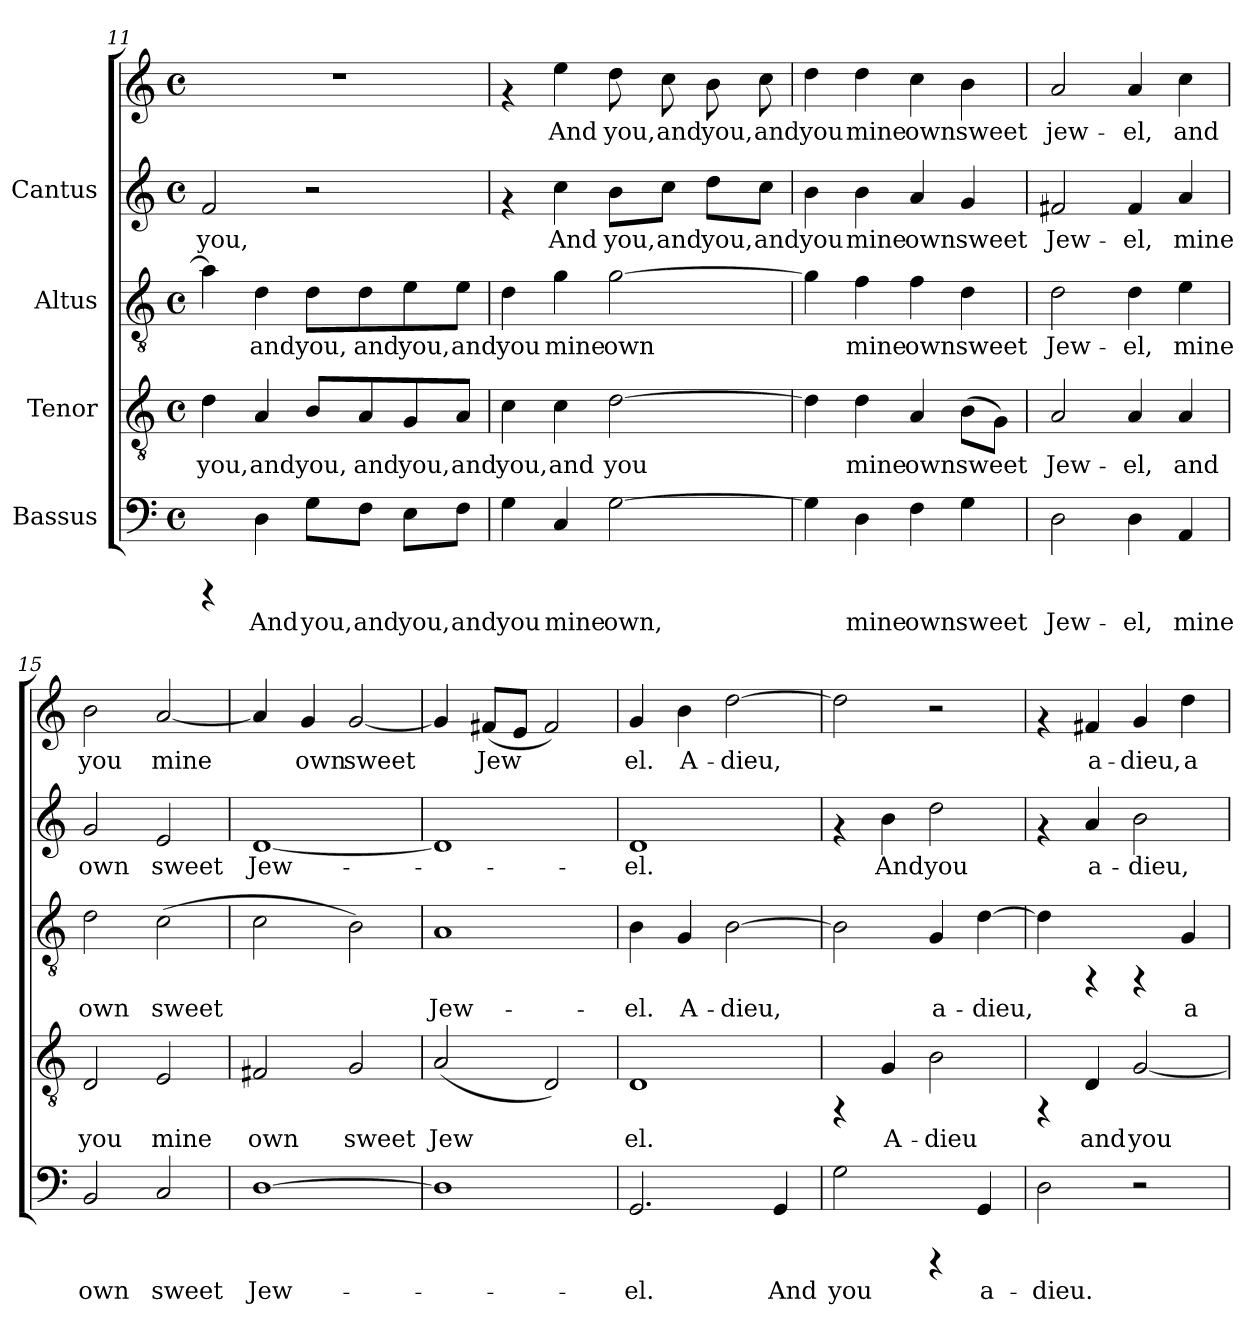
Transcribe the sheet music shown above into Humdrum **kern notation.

**kern	**text	**kern	**text	**kern	**text	**kern	**text	**kern	**text
*part4	*part4	*part3	*part3	*part2	*part2	*part1	*part1	*part1	*part1
*staff5	*staff5	*staff4	*staff4	*staff3	*staff3	*staff2	*staff2	*staff1	*staff1
*I"Bassus	*	*I"Tenor	*	*I"Altus	*	*I"Cantus	*	*	*
*clefF4	*	*clefGv2	*	*clefGv2	*	*clefG2	*	*clefG2	*
*M4/4	*	*M4/4	*	*M4/4	*	*M4/4	*	*M4/4	*
*met(c)	*	*met(c)	*	*met(c)	*	*met(c)	*	*met(c)	*
=11	=11	=11	=11	=11	=11	=11	=11	=11	=11
!	!	!	!LO:LY:b:cj	!	!LO:LY:b:cj	!	!LO:LY:b:cj	!	!
4rCCC	.	4d\	you,	4a\]	.	2f/	you,	1r	.
!	!LO:LY:b:cj	!	!LO:LY:b:cj	!	!LO:LY:b:cj	!	!	!	!
4D\	And	4A/	and	4d\	and	.	.	.	.
!	!LO:LY:b:cj	!	!LO:LY:b:cj	!	!LO:LY:b:cj	!	!	!	!
8G\L	you,	8B/L	you,	8d\L	you,	2r	.	.	.
!	!LO:LY:b:cj	!	!LO:LY:b:cj	!	!LO:LY:b:cj	!	!	!	!
8F\J	and	8A/	and	8d\	and	.	.	.	.
!	!LO:LY:b:cj	!	!LO:LY:b:cj	!	!LO:LY:b:cj	!	!	!	!
8E\L	you,	8G/	you,	8e\	you,	.	.	.	.
!	!LO:LY:b:cj	!	!LO:LY:b:cj	!	!LO:LY:b:cj	!	!	!	!
8F\J	and	8A/J	and	8e\J	and	.	.	.	.
=12	=12	=12	=12	=12	=12	=12	=12	=12	=12
!	!LO:LY:b:cj	!	!LO:LY:b:cj	!	!LO:LY:b:cj	!	!	!	!
4G\	you	4c\	you,	4d\	you	4rf	.	4rf	.
!	!LO:LY:b:cj	!	!LO:LY:b:cj	!	!LO:LY:b:cj	!	!LO:LY:b:cj	!	!LO:LY:b:cj
4C/	mine	4c\	and	4g\	mine	4cc\	And	4ee\	And
!	!LO:LY:b:cj	!	!LO:LY:b:cj	!	!LO:LY:b:cj	!	!LO:LY:b:cj	!	!LO:LY:b:cj
[>2G\	own,	[>2d\	you	[>2g\	own	8b\L	you,	8dd\	you,
!	!	!	!	!	!	!	!LO:LY:b:cj	!	!LO:LY:b:cj
.	.	.	.	.	.	8cc\J	and	8cc\	and
!	!	!	!	!	!	!	!LO:LY:b:cj	!	!LO:LY:b:cj
.	.	.	.	.	.	8dd\L	you,	8b\	you,
!	!	!	!	!	!	!	!LO:LY:b:cj	!	!LO:LY:b:cj
.	.	.	.	.	.	8cc\J	and	8cc\	and
!!LO:PB:g=z
=13	=13	=13	=13	=13	=13	=13	=13	=13	=13
!	!LO:LY:b:cj	!	!LO:LY:b:cj	!	!LO:LY:b:cj	!	!LO:LY:b:cj	!	!LO:LY:b:cj
4G\]	.	4d\]	.	4g\]	.	4b\	you	4dd\	you
!	!LO:LY:b:cj	!	!LO:LY:b:cj	!	!LO:LY:b:cj	!	!LO:LY:b:cj	!	!LO:LY:b:cj
4D\	mine	4d\	mine	4f\	mine	4b\	mine	4dd\	mine
!	!LO:LY:b:cj	!	!LO:LY:b:cj	!	!LO:LY:b:cj	!	!LO:LY:b:cj	!	!LO:LY:b:cj
4F\	own	4A/	own	4f\	own	4a/	own	4cc\	own
!	!LO:LY:b:cj	!	!LO:LY:b:cj	!	!LO:LY:b:cj	!	!LO:LY:b:cj	!	!LO:LY:b:cj
4G\	sweet	(>8B\L	sweet	4d\	sweet	4g/	sweet	4b\	sweet
!	!	!	!LO:LY:b:cj	!	!	!	!	!	!
.	.	8G\J)	.	.	.	.	.	.	.
=14	=14	=14	=14	=14	=14	=14	=14	=14	=14
!	!LO:LY:b:cj	!	!LO:LY:b:cj	!	!LO:LY:b:cj	!	!LO:LY:b:cj	!	!LO:LY:b:cj
2D\	Jew-	2A/	Jew-	2d\	Jew-	2f#X/	Jew-	2a/	jew-
!	!LO:LY:b:cj	!	!LO:LY:b:cj	!	!LO:LY:b:cj	!	!LO:LY:b:cj	!	!LO:LY:b:cj
4D\	-el,	4A/	-el,	4d\	-el,	4f#/	-el,	4a/	-el,
!	!LO:LY:b:cj	!	!LO:LY:b:cj	!	!LO:LY:b:cj	!	!LO:LY:b:cj	!	!LO:LY:b:cj
4AA/	mine	4A/	and	4e\	mine	4a/	mine	4cc\	and
=15	=15	=15	=15	=15	=15	=15	=15	=15	=15
!	!LO:LY:b:cj	!	!LO:LY:b:cj	!	!LO:LY:b:cj	!	!LO:LY:b:cj	!	!LO:LY:b:cj
2BB/	own	2D/	you	2d\	own	2g/	own	2b\	you
!	!LO:LY:b:cj	!	!LO:LY:b:cj	!	!LO:LY:b:cj	!	!LO:LY:b:cj	!	!LO:LY:b:cj
2C/	sweet	2E/	mine	(>2c\	sweet	2e/	sweet	[<2a/	mine
=16	=16	=16	=16	=16	=16	=16	=16	=16	=16
!	!LO:LY:b:cj	!	!LO:LY:b:cj	!	!	!	!LO:LY:b:cj	!	!LO:LY:b:cj
[>1D	Jew-	2F#X/	own	2c\	.	[<1d	Jew-	4a/]	.
!	!	!	!	!	!	!	!	!	!LO:LY:b:cj
.	.	.	.	.	.	.	.	4g/	own
!	!	!	!LO:LY:b:cj	!	!	!	!	!	!LO:LY:b:cj
.	.	2G/	sweet	2B\)	.	.	.	[<2g/	sweet
=17	=17	=17	=17	=17	=17	=17	=17	=17	=17
!	!	!	!LO:LY:b:cj	!	!LO:LY:b:cj	!	!	!	!LO:LY:b:cj
1D]	.	(<2A/	Jew-	1A	Jew-	1d]	.	4g/]	-
!	!	!	!	!	!	!	!	!	!LO:LY:b:cj
.	.	.	.	.	.	.	.	(<8f#X/L	Jew-
!	!	!	!	!	!	!	!	!	!LO:LY:b:cj
.	.	.	.	.	.	.	.	8e/J	--
!	!	!	!LO:LY:b:cj	!	!	!	!	!	!LO:LY:b:cj
.	.	2D/)	--	.	.	.	.	2f#/)	--
!!LO:LB:g=z
=18	=18	=18	=18	=18	=18	=18	=18	=18	=18
!	!LO:LY:b:cj	!	!LO:LY:b:cj	!	!LO:LY:b:cj	!	!LO:LY:b:cj	!	!LO:LY:b:cj
2.GG/	-el.	1D	-el.	4B\	-el.	1d	el.	4g/	-el.
!	!	!	!	!	!LO:LY:b:cj	!	!	!	!LO:LY:b:cj
.	.	.	.	4G/	A-	.	.	4b\	A-
!	!	!	!	!	!LO:LY:b:cj	!	!	!	!LO:LY:b:cj
.	.	.	.	[>2B\	-dieu,	.	.	[>2dd\	-dieu,
!	!LO:LY:b:cj	!	!	!	!	!	!	!	!
4GG/	And	.	.	.	.	.	.	.	.
=19	=19	=19	=19	=19	=19	=19	=19	=19	=19
!	!LO:LY:b:cj	!	!	!	!LO:LY:b:cj	!	!	!	!
2G\	you	4rFF	.	2B\]	.	4rf	.	2dd\]	.
!	!	!	!LO:LY:b:cj	!	!	!	!LO:LY:b:cj	!	!
.	.	4G/	A-	.	.	4b\	And	.	.
!	!	!	!LO:LY:b:cj	!	!LO:LY:b:cj	!	!LO:LY:b:cj	!	!
4rCCC	.	2B\	-dieu	4G/	a-	2dd\	you	2r	.
!	!LO:LY:b:cj	!	!	!	!LO:LY:b:cj	!	!	!	!
4GG/	a-	.	.	[>4d\	-dieu,	.	.	.	.
=20	=20	=20	=20	=20	=20	=20	=20	=20	=20
!	!LO:LY:b:cj	!	!	!	!LO:LY:b:cj	!	!	!	!
2D\	-dieu.	4rFF	.	4d\]	.	4rf	.	4rf	.
!	!	!	!LO:LY:b:cj	!	!	!	!LO:LY:b:cj	!	!LO:LY:b:cj
.	.	4D/	and	4rFF	.	4a/	-a-	4f#X/	a-
!	!	!	!LO:LY:b:cj	!	!	!	!LO:LY:b:cj	!	!LO:LY:b:cj
2r	.	[<2G/	you	4rFF	.	2b\	-dieu,	4g/	-dieu,
!	!	!	!	!	!LO:LY:b:cj	!	!	!	!LO:LY:b:cj
.	.	.	.	4G/	a-	.	.	4dd\	a-
=	=	=	=	=	=	=	=	=	=
*-	*-	*-	*-	*-	*-	*-	*-	*-	*-
